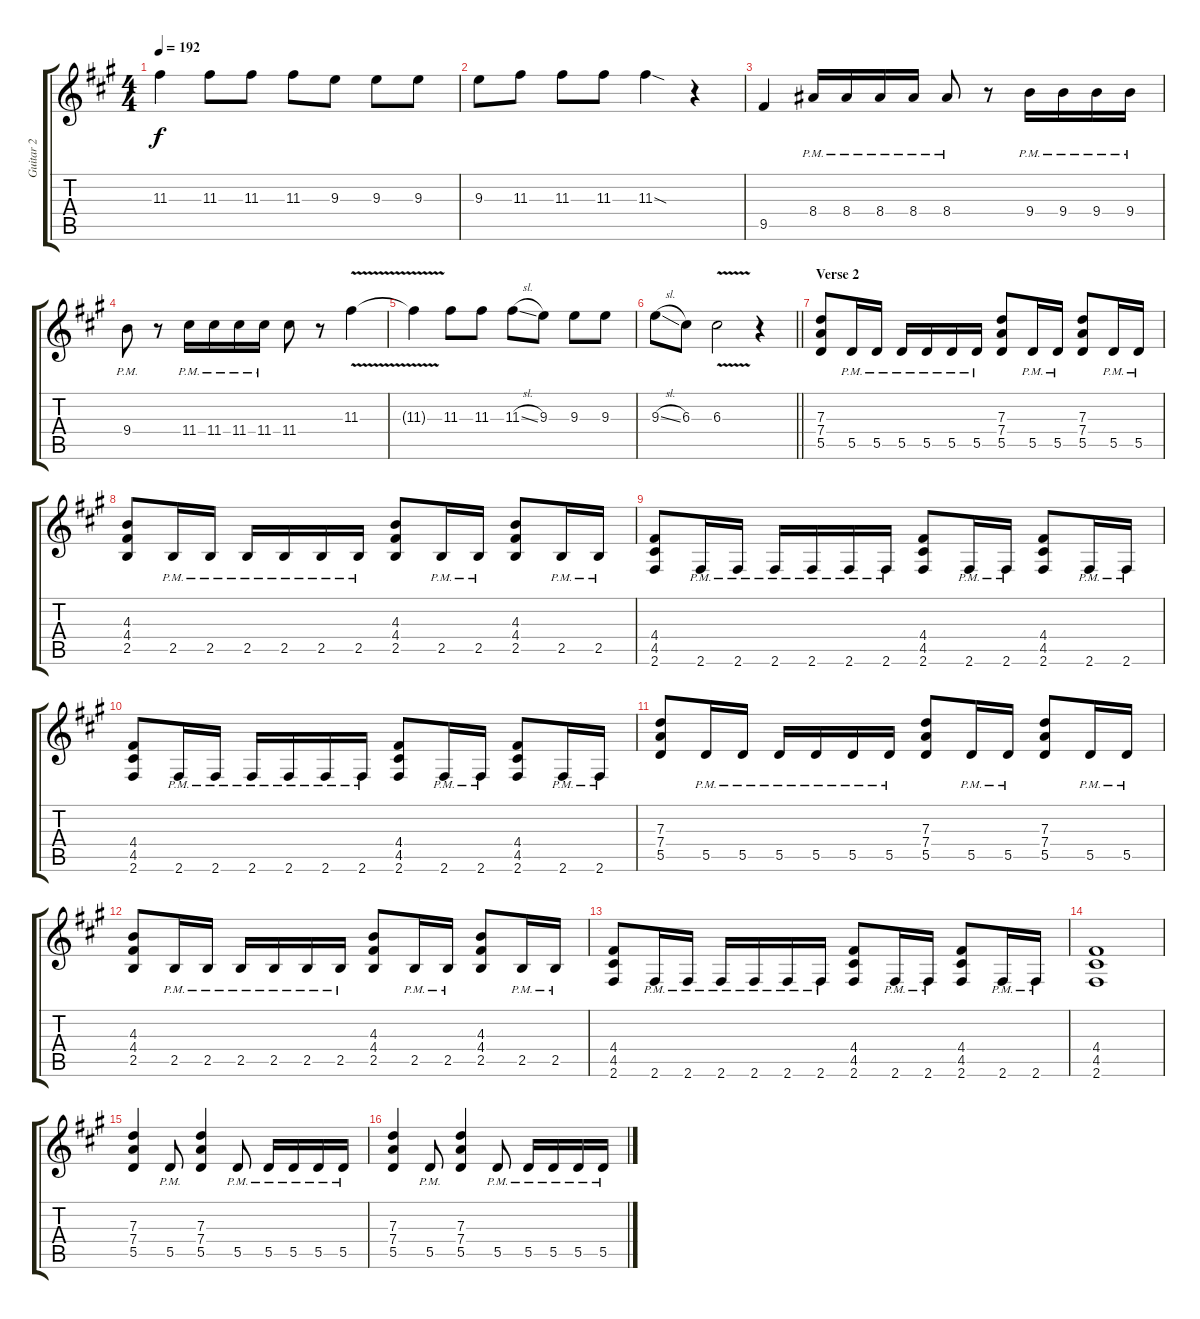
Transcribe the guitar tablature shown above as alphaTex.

\track ("Guitar 2" "Guitar 2") {instrument distortionguitar}
\staff {score tabs}
\tuning (E4 B3 G3 D3 A2 E2) {hide}
\ts (4 4)
\tempo 192
\clef g2
\ks f#minor
11.3{t}.4{dy f} 11.3.8 11.3.8 11.3.8 9.3.8 9.3.8 9.3.8 |
9.3.8 11.3.8 11.3.8 11.3.8 11.3{sod}.4 r.4 |
9.5.4 8.4{pm}.16 8.4{pm}.16 8.4{pm}.16 8.4{pm}.16 8.4{pm}.8 r.8 9.4{pm}.16 9.4{pm}.16 9.4{pm}.16 9.4{pm}.16 |
9.4{pm}.8 r.8 11.4{pm}.16 11.4{pm}.16 11.4{pm}.16 11.4{pm}.16 11.4.8 r.8 11.3{v}.4 |
11.3{t}.4 11.3.8 11.3.8 11.3{sl}.8 9.3.8 9.3.8 9.3.8 |
\barLineRight lightlight
9.3{sl}.8 6.3.8 6.3{v}.2 r.4 |
\section ("" "Verse 2")
(7.3 7.4 5.5).8{volume 13 balance 6} 5.5{pm}.16 5.5{pm}.16 5.5{pm}.16 5.5{pm}.16 5.5{pm}.16 5.5{pm}.16 (7.3 7.4 5.5).8 5.5{pm}.16 5.5{pm}.16 (7.3 7.4 5.5).8 5.5{pm}.16 5.5{pm}.16 |
(4.3 4.4 2.5).8 2.5{pm}.16 2.5{pm}.16 2.5{pm}.16 2.5{pm}.16 2.5{pm}.16 2.5{pm}.16 (4.3 4.4 2.5).8 2.5{pm}.16 2.5{pm}.16 (4.3 4.4 2.5).8 2.5{pm}.16 2.5{pm}.16 |
(4.4 4.5 2.6).8 2.6{pm}.16 2.6{pm}.16 2.6{pm}.16 2.6{pm}.16 2.6{pm}.16 2.6{pm}.16 (4.4 4.5 2.6).8 2.6{pm}.16 2.6{pm}.16 (4.4 4.5 2.6).8 2.6{pm}.16 2.6{pm}.16 |
(4.4 4.5 2.6).8 2.6{pm}.16 2.6{pm}.16 2.6{pm}.16 2.6{pm}.16 2.6{pm}.16 2.6{pm}.16 (4.4 4.5 2.6).8 2.6{pm}.16 2.6{pm}.16 (4.4 4.5 2.6).8 2.6{pm}.16 2.6{pm}.16 |
(7.3 7.4 5.5).8 5.5{pm}.16 5.5{pm}.16 5.5{pm}.16 5.5{pm}.16 5.5{pm}.16 5.5{pm}.16 (7.3 7.4 5.5).8 5.5{pm}.16 5.5{pm}.16 (7.3 7.4 5.5).8 5.5{pm}.16 5.5{pm}.16 |
(4.3 4.4 2.5).8 2.5{pm}.16 2.5{pm}.16 2.5{pm}.16 2.5{pm}.16 2.5{pm}.16 2.5{pm}.16 (4.3 4.4 2.5).8 2.5{pm}.16 2.5{pm}.16 (4.3 4.4 2.5).8 2.5{pm}.16 2.5{pm}.16 |
(4.4 4.5 2.6).8 2.6{pm}.16 2.6{pm}.16 2.6{pm}.16 2.6{pm}.16 2.6{pm}.16 2.6{pm}.16 (4.4 4.5 2.6).8 2.6{pm}.16 2.6{pm}.16 (4.4 4.5 2.6).8 2.6{pm}.16 2.6{pm}.16 |
(4.4 4.5 2.6).1 |
(7.3 7.4 5.5).4 5.5{pm}.8 (7.3 7.4 5.5).4 5.5{pm}.8 5.5{pm}.16 5.5{pm}.16 5.5{pm}.16 5.5{pm}.16 |
(7.3 7.4 5.5).4 5.5{pm}.8 (7.3 7.4 5.5).4 5.5{pm}.8 5.5{pm}.16 5.5{pm}.16 5.5{pm}.16 5.5{pm}.16
